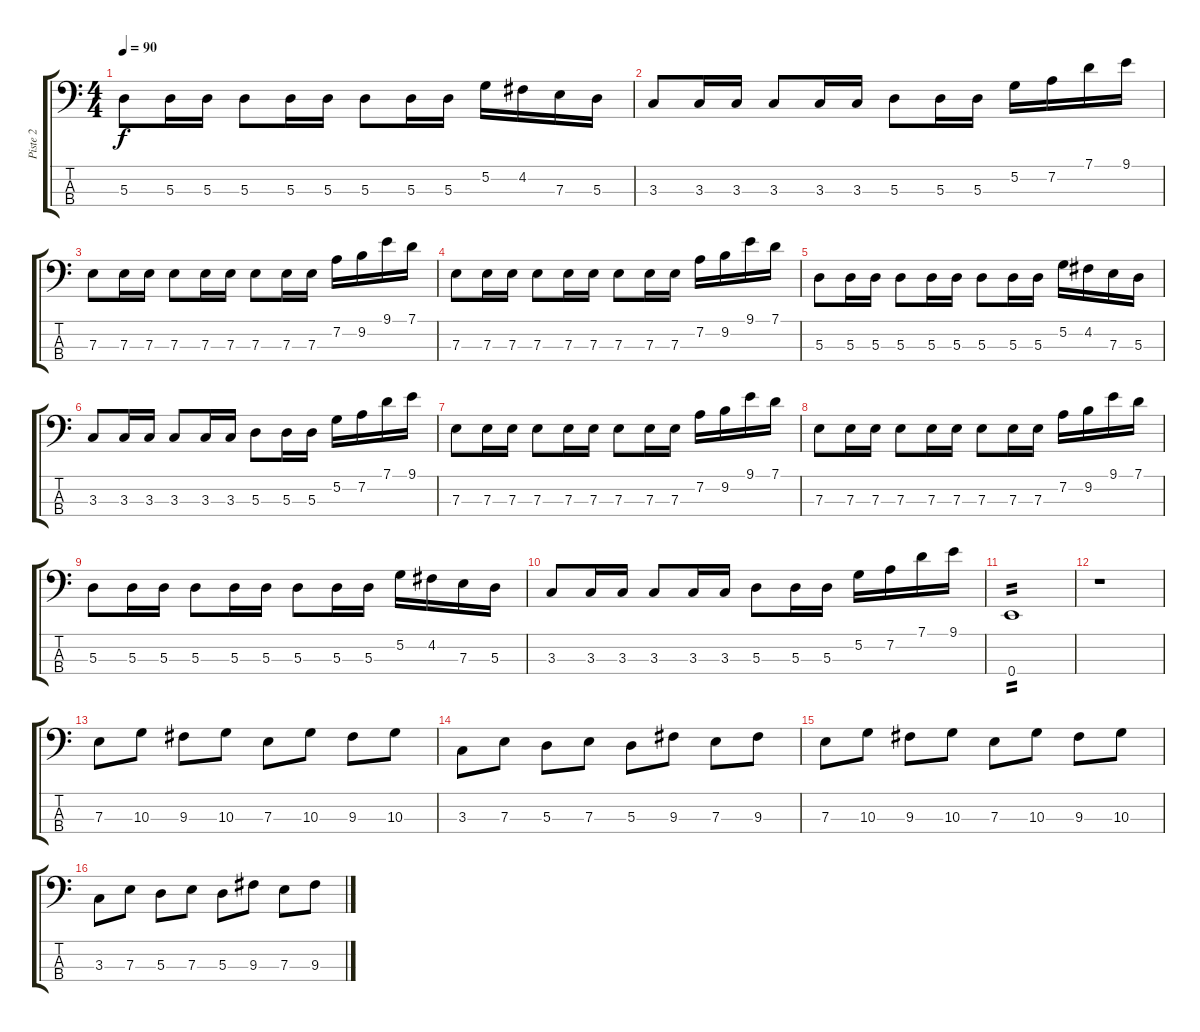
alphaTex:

\track ("Piste 2" "Piste 2") {instrument electricbasspick}
\staff {score tabs}
\tuning (G2 D2 A1 E1) {hide}
\ts (4 4)
\tempo 90
\clef f4
\ks c
5.3.8{dy f} 5.3.16 5.3.16 5.3.8 5.3.16 5.3.16 5.3.8 5.3.16 5.3.16 5.2.16 4.2.16 7.3.16 5.3.16 |
3.3.8 3.3.16 3.3.16 3.3.8 3.3.16 3.3.16 5.3.8 5.3.16 5.3.16 5.2.16 7.2.16 7.1.16 9.1.16 |
7.3.8 7.3.16 7.3.16 7.3.8 7.3.16 7.3.16 7.3.8 7.3.16 7.3.16 7.2.16 9.2.16 9.1.16 7.1.16 |
7.3.8 7.3.16 7.3.16 7.3.8 7.3.16 7.3.16 7.3.8 7.3.16 7.3.16 7.2.16 9.2.16 9.1.16 7.1.16 |
5.3.8 5.3.16 5.3.16 5.3.8 5.3.16 5.3.16 5.3.8 5.3.16 5.3.16 5.2.16 4.2.16 7.3.16 5.3.16 |
3.3.8 3.3.16 3.3.16 3.3.8 3.3.16 3.3.16 5.3.8 5.3.16 5.3.16 5.2.16 7.2.16 7.1.16 9.1.16 |
7.3.8 7.3.16 7.3.16 7.3.8 7.3.16 7.3.16 7.3.8 7.3.16 7.3.16 7.2.16 9.2.16 9.1.16 7.1.16 |
7.3.8 7.3.16 7.3.16 7.3.8 7.3.16 7.3.16 7.3.8 7.3.16 7.3.16 7.2.16 9.2.16 9.1.16 7.1.16 |
5.3.8 5.3.16 5.3.16 5.3.8 5.3.16 5.3.16 5.3.8 5.3.16 5.3.16 5.2.16 4.2.16 7.3.16 5.3.16 |
3.3.8 3.3.16 3.3.16 3.3.8 3.3.16 3.3.16 5.3.8 5.3.16 5.3.16 5.2.16 7.2.16 7.1.16 9.1.16 |
0.4.1{tp 2} |
r.1 |
7.3.8 10.3.8 9.3.8 10.3.8 7.3.8 10.3.8 9.3.8 10.3.8 |
3.3.8 7.3.8 5.3.8 7.3.8 5.3.8 9.3.8 7.3.8 9.3.8 |
7.3.8 10.3.8 9.3.8 10.3.8 7.3.8 10.3.8 9.3.8 10.3.8 |
3.3.8 7.3.8 5.3.8 7.3.8 5.3.8 9.3.8 7.3.8 9.3.8
